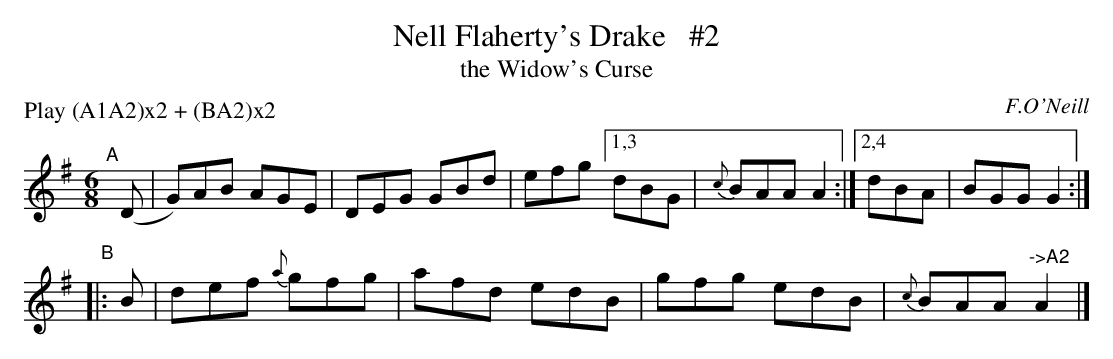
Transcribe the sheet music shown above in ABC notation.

X:1
T: Nell Flaherty's Drake   #2
T: the Widow's Curse
C: F.O'Neill
P: Play (A1A2)x2 + (BA2)x2
M: 6/8
K: G
"^A"[|] (D | G)AB AGE | DEG GBd | efg [1,3 dBG | {c}BAA A2 :|[2,4 dBA | BGG G2 :|
"^B"|: B | def {a}gfg | afd edB | gfg edB | {c}BAA "^->A2"A2 |]
